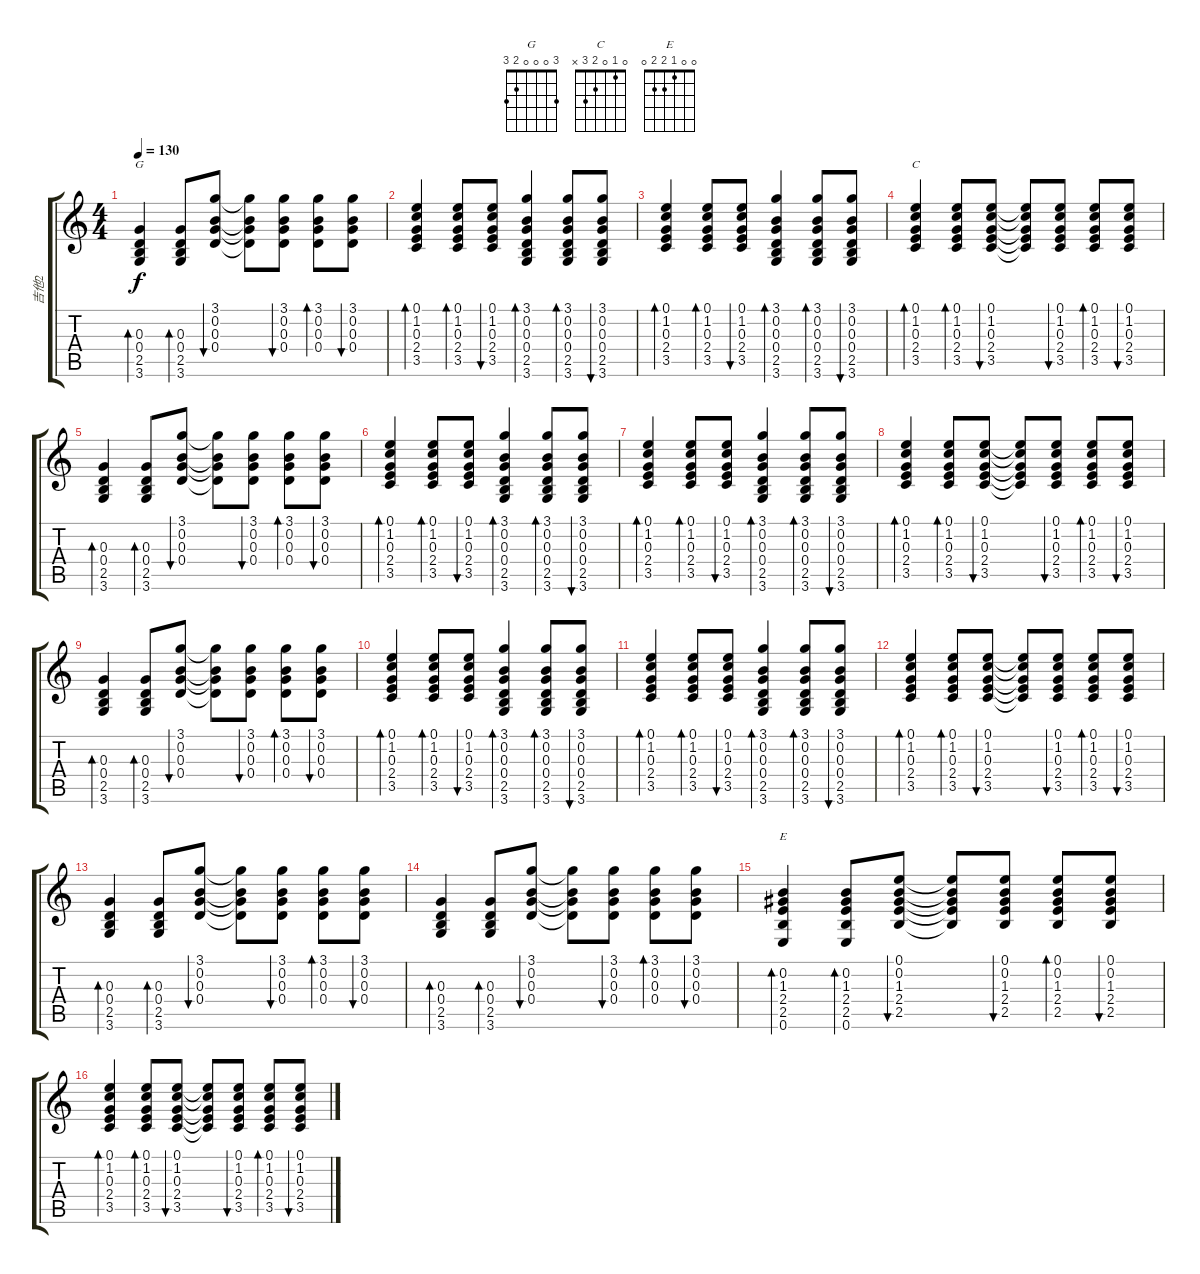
\track ("吉他2" "吉他2") {instrument acousticguitarsteel}
\staff {score tabs}
\tuning (E4 B3 G3 D3 A2 E2) {hide}
\chord ("G" 3 0 0 0 2 3)
\chord ("C" 0 1 0 2 3 x)
\chord ("E" 0 0 1 2 2 0)
\ts (4 4)
\tempo 130
\clef g2
\ks c
(0.3 0.4 2.5 3.6).4{bd 60 ch "G" dy f} (0.3 0.4 2.5 3.6).8{bd 60} (3.1 0.2 0.3 0.4).8{bu 60} (3.1{t} 0.2{t} 0.3{t} 0.4{t}).8 (3.1 0.2 0.3 0.4).8{bu 60} (3.1 0.2 0.3 0.4).8{bd 60} (3.1 0.2 0.3 0.4).8{bu 60} |
(0.1 1.2 0.3 2.4 3.5).4{bd 60} (0.1 1.2 0.3 2.4 3.5).8{bd 60} (0.1 1.2 0.3 2.4 3.5).8{bu 60} (3.1 0.2 0.3 0.4 2.5 3.6).4{bd 60} (3.1 0.2 0.3 0.4 2.5 3.6).8{bd 60} (3.1 0.2 0.3 0.4 2.5 3.6).8{bu 60} |
(0.1 1.2 0.3 2.4 3.5).4{bd 60} (0.1 1.2 0.3 2.4 3.5).8{bd 60} (0.1 1.2 0.3 2.4 3.5).8{bu 60} (3.1 0.2 0.3 0.4 2.5 3.6).4{bd 60} (3.1 0.2 0.3 0.4 2.5 3.6).8{bd 60} (3.1 0.2 0.3 0.4 2.5 3.6).8{bu 60} |
(0.1 1.2 0.3 2.4 3.5).4{bd 60 ch "C"} (0.1 1.2 0.3 2.4 3.5).8{bd 60} (0.1 1.2 0.3 2.4 3.5).8{bu 60} (0.1{t} 1.2{t} 0.3{t} 2.4{t} 3.5{t}).8 (0.1 1.2 0.3 2.4 3.5).8{bu 60} (0.1 1.2 0.3 2.4 3.5).8{bd 60} (0.1 1.2 0.3 2.4 3.5).8{bu 60} |
(0.3 0.4 2.5 3.6).4{bd 60} (0.3 0.4 2.5 3.6).8{bd 60} (3.1 0.2 0.3 0.4).8{bu 60} (3.1{t} 0.2{t} 0.3{t} 0.4{t}).8 (3.1 0.2 0.3 0.4).8{bu 60} (3.1 0.2 0.3 0.4).8{bd 60} (3.1 0.2 0.3 0.4).8{bu 60} |
(0.1 1.2 0.3 2.4 3.5).4{bd 60} (0.1 1.2 0.3 2.4 3.5).8{bd 60} (0.1 1.2 0.3 2.4 3.5).8{bu 60} (3.1 0.2 0.3 0.4 2.5 3.6).4{bd 60} (3.1 0.2 0.3 0.4 2.5 3.6).8{bd 60} (3.1 0.2 0.3 0.4 2.5 3.6).8{bu 60} |
(0.1 1.2 0.3 2.4 3.5).4{bd 60} (0.1 1.2 0.3 2.4 3.5).8{bd 60} (0.1 1.2 0.3 2.4 3.5).8{bu 60} (3.1 0.2 0.3 0.4 2.5 3.6).4{bd 60} (3.1 0.2 0.3 0.4 2.5 3.6).8{bd 60} (3.1 0.2 0.3 0.4 2.5 3.6).8{bu 60} |
(0.1 1.2 0.3 2.4 3.5).4{bd 60} (0.1 1.2 0.3 2.4 3.5).8{bd 60} (0.1 1.2 0.3 2.4 3.5).8{bu 60} (0.1{t} 1.2{t} 0.3{t} 2.4{t} 3.5{t}).8 (0.1 1.2 0.3 2.4 3.5).8{bu 60} (0.1 1.2 0.3 2.4 3.5).8{bd 60} (0.1 1.2 0.3 2.4 3.5).8{bu 60} |
(0.3 0.4 2.5 3.6).4{bd 60} (0.3 0.4 2.5 3.6).8{bd 60} (3.1 0.2 0.3 0.4).8{bu 60} (3.1{t} 0.2{t} 0.3{t} 0.4{t}).8 (3.1 0.2 0.3 0.4).8{bu 60} (3.1 0.2 0.3 0.4).8{bd 60} (3.1 0.2 0.3 0.4).8{bu 60} |
(0.1 1.2 0.3 2.4 3.5).4{bd 60} (0.1 1.2 0.3 2.4 3.5).8{bd 60} (0.1 1.2 0.3 2.4 3.5).8{bu 60} (3.1 0.2 0.3 0.4 2.5 3.6).4{bd 60} (3.1 0.2 0.3 0.4 2.5 3.6).8{bd 60} (3.1 0.2 0.3 0.4 2.5 3.6).8{bu 60} |
(0.1 1.2 0.3 2.4 3.5).4{bd 60} (0.1 1.2 0.3 2.4 3.5).8{bd 60} (0.1 1.2 0.3 2.4 3.5).8{bu 60} (3.1 0.2 0.3 0.4 2.5 3.6).4{bd 60} (3.1 0.2 0.3 0.4 2.5 3.6).8{bd 60} (3.1 0.2 0.3 0.4 2.5 3.6).8{bu 60} |
(0.1 1.2 0.3 2.4 3.5).4{bd 60} (0.1 1.2 0.3 2.4 3.5).8{bd 60} (0.1 1.2 0.3 2.4 3.5).8{bu 60} (0.1{t} 1.2{t} 0.3{t} 2.4{t} 3.5{t}).8 (0.1 1.2 0.3 2.4 3.5).8{bu 60} (0.1 1.2 0.3 2.4 3.5).8{bd 60} (0.1 1.2 0.3 2.4 3.5).8{bu 60} |
(0.3 0.4 2.5 3.6).4{bd 60} (0.3 0.4 2.5 3.6).8{bd 60} (3.1 0.2 0.3 0.4).8{bu 60} (3.1{t} 0.2{t} 0.3{t} 0.4{t}).8 (3.1 0.2 0.3 0.4).8{bu 60} (3.1 0.2 0.3 0.4).8{bd 60} (3.1 0.2 0.3 0.4).8{bu 60} |
(0.3 0.4 2.5 3.6).4{bd 60} (0.3 0.4 2.5 3.6).8{bd 60} (3.1 0.2 0.3 0.4).8{bu 60} (3.1{t} 0.2{t} 0.3{t} 0.4{t}).8 (3.1 0.2 0.3 0.4).8{bu 60} (3.1 0.2 0.3 0.4).8{bd 60} (3.1 0.2 0.3 0.4).8{bu 60} |
(0.2 1.3 2.4 2.5 0.6).4{bd 60 ch "E"} (0.2 1.3 2.4 2.5 0.6).8{bd 60} (0.1 0.2 1.3 2.4 2.5).8{bu 60} (0.1{t} 0.2{t} 1.3{t} 2.4{t} 2.5{t}).8 (0.1 0.2 1.3 2.4 2.5).8{bu 60} (0.1 0.2 1.3 2.4 2.5).8{bd 60} (0.1 0.2 1.3 2.4 2.5).8{bu 60} |
(0.1 1.2 0.3 2.4 3.5).4{bd 60} (0.1 1.2 0.3 2.4 3.5).8{bd 60} (0.1 1.2 0.3 2.4 3.5).8{bu 60} (0.1{t} 1.2{t} 0.3{t} 2.4{t} 3.5{t}).8 (0.1 1.2 0.3 2.4 3.5).8{bu 60} (0.1 1.2 0.3 2.4 3.5).8{bd 60} (0.1 1.2 0.3 2.4 3.5).8{bu 60}
